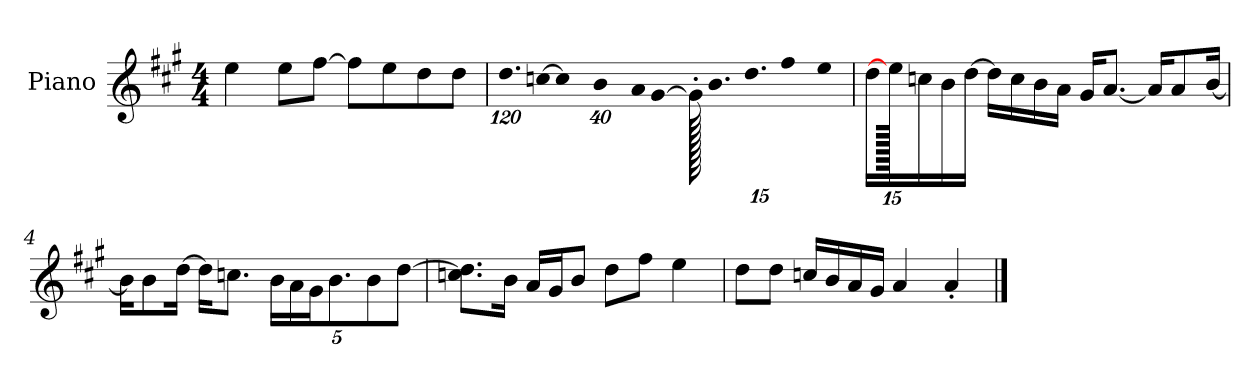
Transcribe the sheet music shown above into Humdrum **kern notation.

**kern
*part1
*staff1
*I"Piano
*I'P-no
*clefG2
*k[f#c#g#]
*M4/4
*MM90
=1
4ee\
8ee\L
[8ff#\J
8ff#\L]
8ee\
8dd\
8dd\J
=2
*Xbrackettup
!LO:N:vis=16.
960%103dd\LL
!LO:N:vis=32
[640%23ccn\JK
!LO:N:vis=8
960%137cc\]
!LO:N:vis=16
1920%137b\L
!LO:N:vis=32
640%23a\K
[384%41g#\J
1920g#'\]
!LO:N:vis=16.
960%103b\LL
!LO:N:vis=16.
960%103dd\J
!LO:N:vis=8
960%137ff#\
[640%91ee\
=3
16dd\LL
1920ee\]
16ccn\
16b\
[16dd\JJ
16dd\LL]
16cc\
16b\
16a\JJ
16g#/KL
[8.a/J
16a/KL]
8a/
[16b/Jk
!!LO:LB:g=z
=4
16b\KL]
8b\
[16dd\Jk
16dd\KL]
8.ccn\J
20b\LL
20a\
20g#\J
10.b\
10b\
[10dd\J
=5
8.ccn\ 8.dd\]L
16b\Jk
16a/LL
16g#/J
8b/J
8dd\L
8ff#\J
4ee\
=6
8dd\L
8dd\J
16ccn/LL
16b/
16a/
16g#/JJ
4a/
4a'/
==
*-
